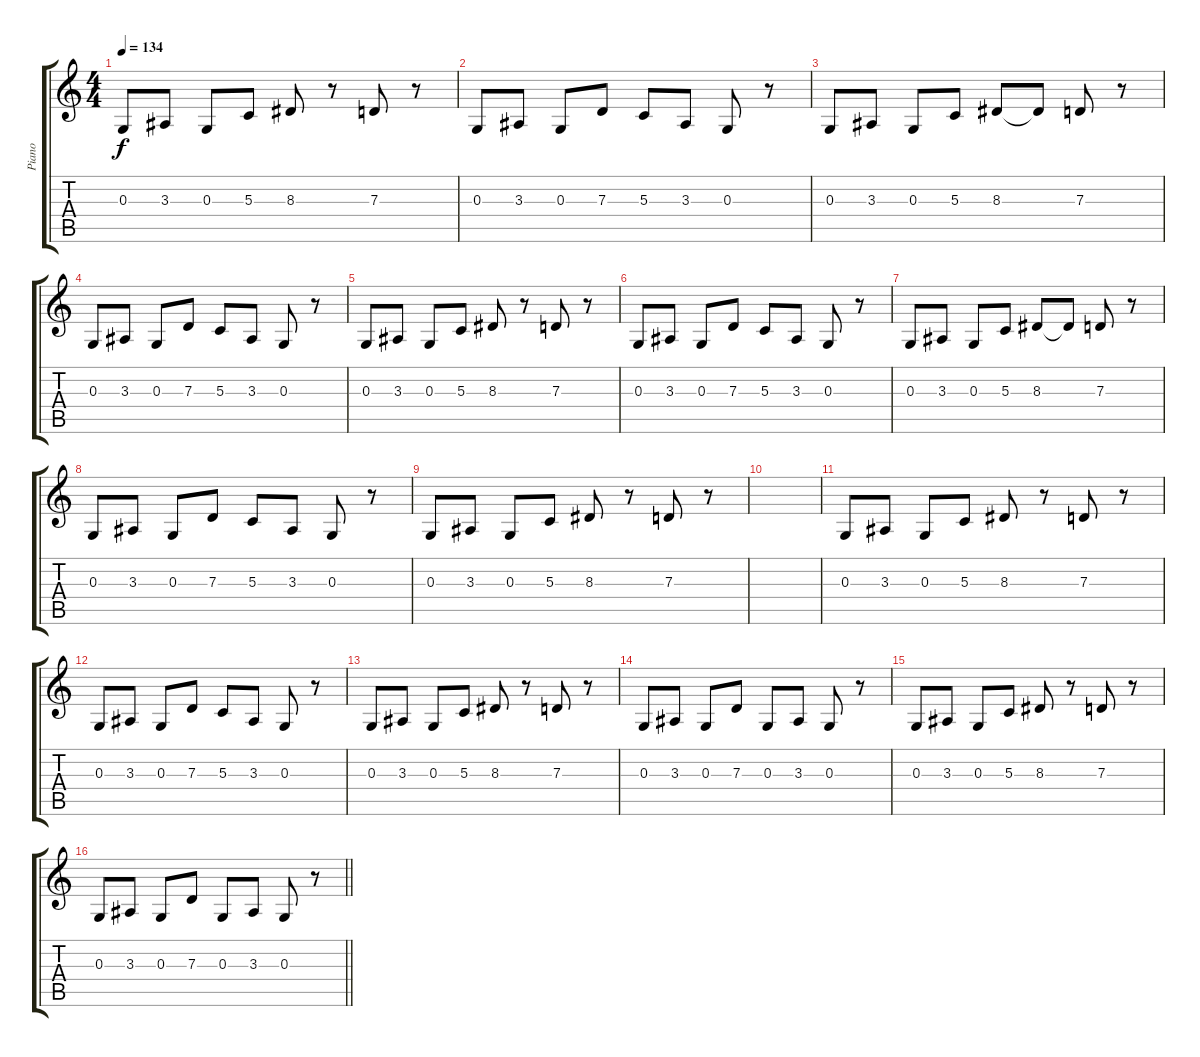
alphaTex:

\track ("Piano" "Piano") {instrument brightacousticpiano}
\staff {score tabs}
\tuning (E4 B3 G3 D3 A2 E2) {hide}
\ts (4 4)
\tempo 134
\clef g2
\ks c
0.3.8{dy f} 3.3.8 0.3.8 5.3.8 8.3.8 r.8 7.3.8 r.8 |
0.3.8 3.3.8 0.3.8 7.3.8 5.3.8 3.3.8 0.3.8 r.8 |
0.3.8 3.3.8 0.3.8 5.3.8 8.3.8 8.3{t}.8 7.3.8 r.8 |
0.3.8 3.3.8 0.3.8 7.3.8 5.3.8 3.3.8 0.3.8 r.8 |
0.3.8 3.3.8 0.3.8 5.3.8 8.3.8 r.8 7.3.8 r.8 |
0.3.8 3.3.8 0.3.8 7.3.8 5.3.8 3.3.8 0.3.8 r.8 |
0.3.8 3.3.8 0.3.8 5.3.8 8.3.8 8.3{t}.8 7.3.8 r.8 |
0.3.8 3.3.8 0.3.8 7.3.8 5.3.8 3.3.8 0.3.8 r.8 |
0.3.8 3.3.8 0.3.8 5.3.8 8.3.8 r.8 7.3.8 r.8 |
|
0.3.8 3.3.8 0.3.8 5.3.8 8.3.8 r.8 7.3.8 r.8 |
0.3.8 3.3.8 0.3.8 7.3.8 5.3.8 3.3.8 0.3.8 r.8 |
0.3.8 3.3.8 0.3.8 5.3.8 8.3.8 r.8 7.3.8 r.8 |
0.3.8 3.3.8 0.3.8 7.3.8 0.3.8 3.3.8 0.3.8 r.8 |
0.3.8 3.3.8 0.3.8 5.3.8 8.3.8 r.8 7.3.8 r.8 |
\barLineRight lightlight
0.3.8 3.3.8 0.3.8 7.3.8 0.3.8 3.3.8 0.3.8 r.8
